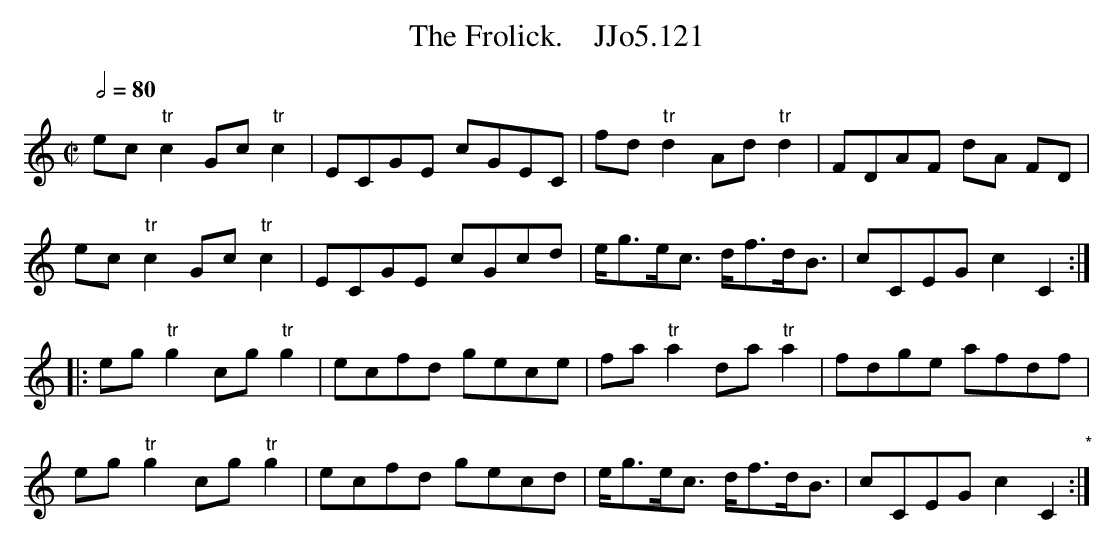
X:1
T:Frolick.    JJo5.121, The
Q:1/2=80
M:C|
L:1/8
K:C
ec "tr"c2 Gc "tr"c2|ECGE cGEC|fd "tr"d2 Ad "tr"d2|FDAF dA FD|
ec "tr"c2 Gc "tr"c2|ECGE cGcd|e<ge<c d<fd<B|cCEG c2C2 :|
|:eg "tr"g2 cg "tr"g2|ecfd gece|fa "tr" a2 da "tr"a2|fdge afdf|
eg "tr"g2 cg "tr"g2|ecfd gecd|e<ge<c d<fd<B|cCEG c2 C2 "*" :|
